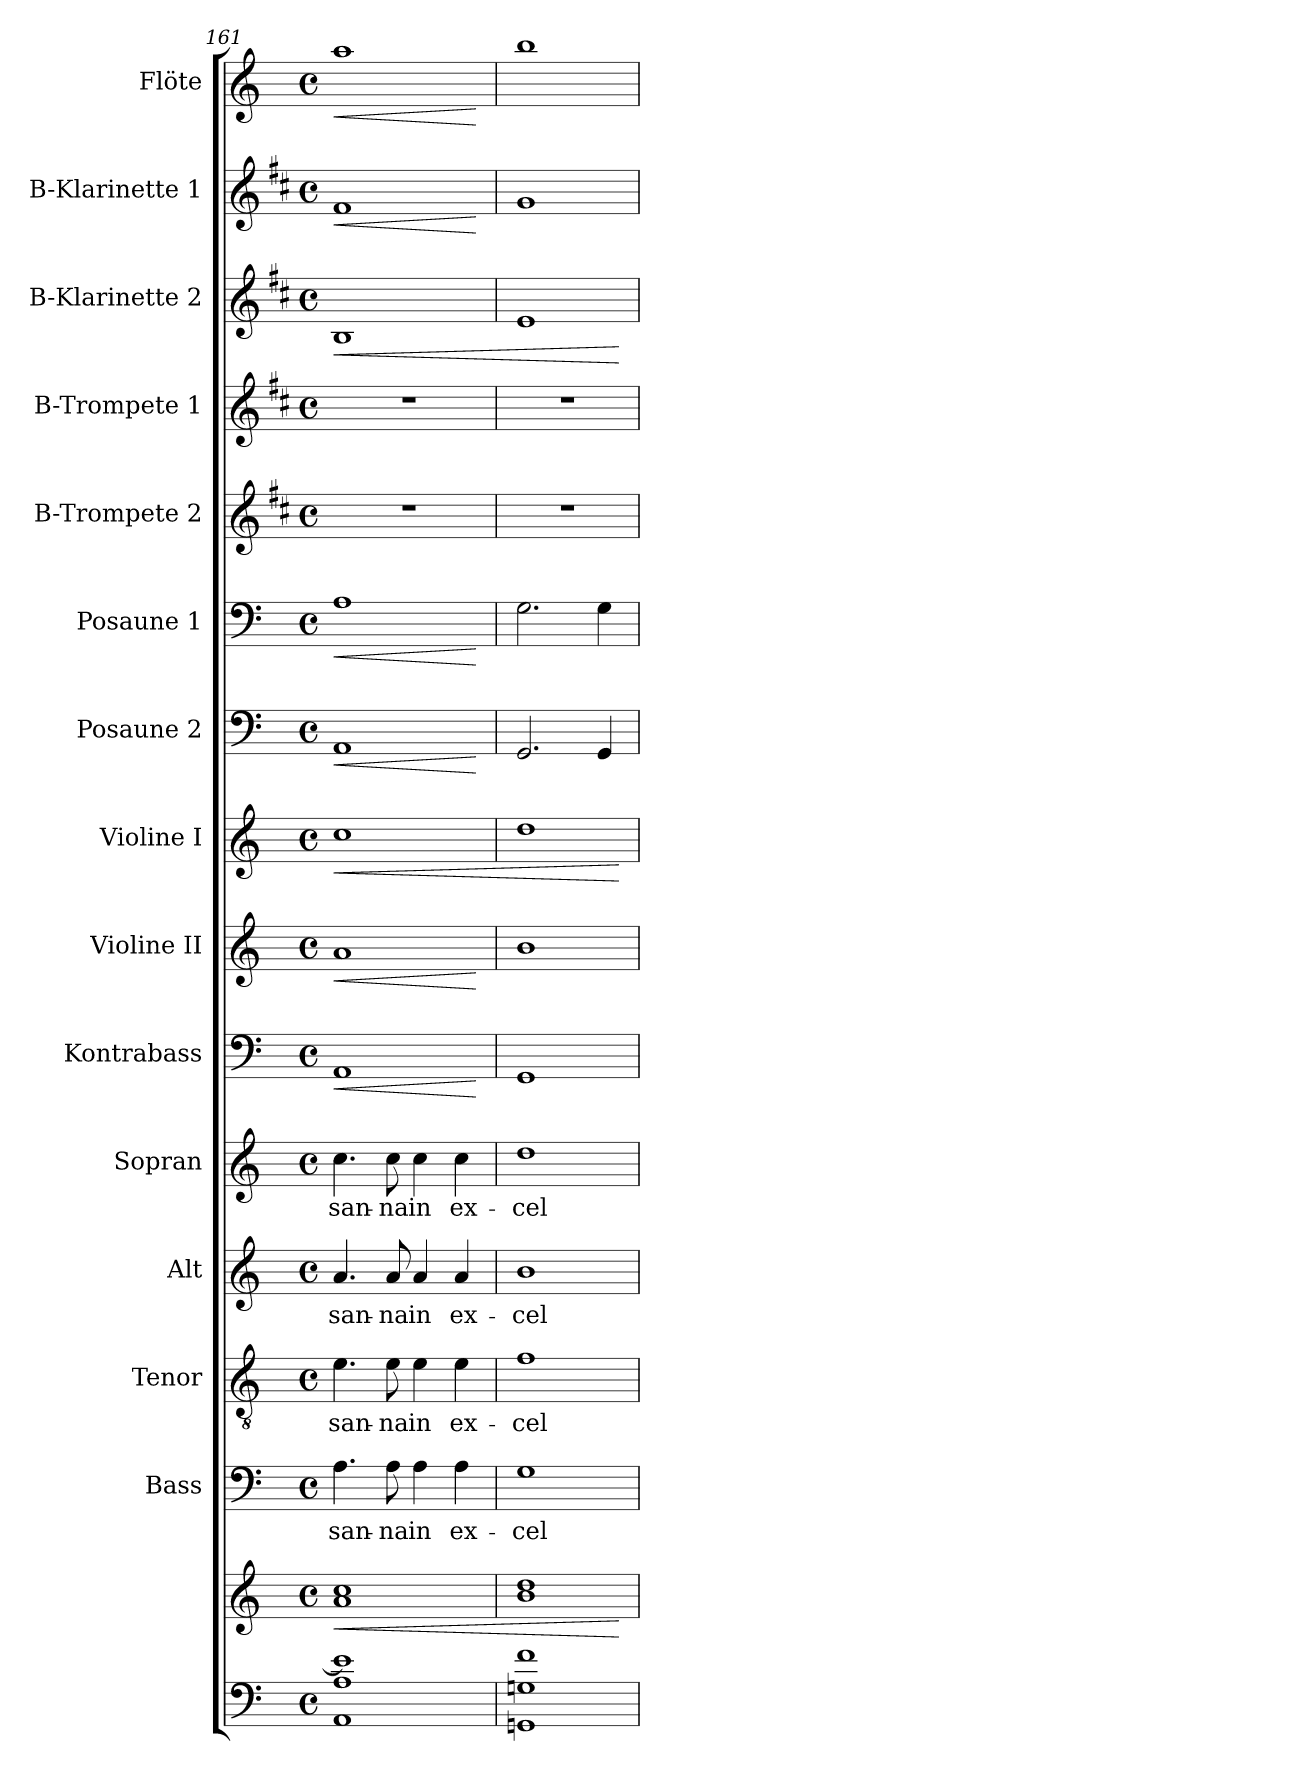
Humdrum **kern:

**kern	**kern	**dynam	**kern	**text	**kern	**text	**kern	**text	**kern	**text	**kern	**dynam	**kern	**dynam	**kern	**dynam	**kern	**dynam	**kern	**dynam	**kern	**kern	**kern	**dynam	**kern	**dynam	**kern	**dynam
*part15	*part15	*part15	*part14	*part14	*part13	*part13	*part12	*part12	*part11	*part11	*part10	*part10	*part9	*part9	*part8	*part8	*part7	*part7	*part6	*part6	*part5	*part4	*part3	*part3	*part2	*part2	*part1	*part1
*staff16	*staff15	*staff15/16	*staff14	*staff14	*staff13	*staff13	*staff12	*staff12	*staff11	*staff11	*staff10	*staff10	*staff9	*staff9	*staff8	*staff8	*staff7	*staff7	*staff6	*staff6	*staff5	*staff4	*staff3	*staff3	*staff2	*staff2	*staff1	*staff1
*	*	*	*I"Bass	*	*I"Tenor	*	*I"Alt	*	*I"Sopran	*	*I"Kontrabass	*	*I"Violine II	*	*I"Violine I	*	*I"Posaune 2	*	*I"Posaune 1	*	*I"B-Trompete 2	*I"B-Trompete 1	*I"B-Klarinette 2	*	*I"B-Klarinette 1	*	*I"Flöte	*
*	*	*	*I'B.	*	*I'T.	*	*I'A.	*	*I'S.	*	*I'Kb.	*	*I'Vl. II	*	*I'Vl. I	*	*I'Pos. 2	*	*I'Pos. 1	*	*I'B Trp. 2	*I'B Trp. 1	*I'B Kl. 2	*	*I'B Kl. 1	*	*I'Fl.	*
*clefF4	*clefG2	*	*clefF4	*	*clefGv2	*	*clefG2	*	*clefG2	*	*clefF4	*	*clefG2	*	*clefG2	*	*clefF4	*	*clefF4	*	*clefG2	*clefG2	*clefG2	*	*clefG2	*	*clefG2	*
*	*	*	*	*	*	*	*	*	*	*	*ITrd7c12	*	*	*	*	*	*	*	*	*	*ITrd1c2	*ITrd1c2	*ITrd1c2	*	*ITrd1c2	*	*	*
*k[]	*k[]	*	*k[]	*	*k[]	*	*k[]	*	*k[]	*	*k[]	*	*k[]	*	*k[]	*	*k[]	*	*k[]	*	*k[]	*k[]	*k[]	*	*k[]	*	*k[]	*
*C:	*C:	*	*C:	*	*C:	*	*C:	*	*C:	*	*C:	*	*C:	*	*C:	*	*C:	*	*C:	*	*C:	*C:	*C:	*	*C:	*	*C:	*
*M4/4	*M4/4	*	*M4/4	*	*M4/4	*	*M4/4	*	*M4/4	*	*M4/4	*	*M4/4	*	*M4/4	*	*M4/4	*	*M4/4	*	*M4/4	*M4/4	*M4/4	*	*M4/4	*	*M4/4	*
*met(c)	*met(c)	*	*met(c)	*	*met(c)	*	*met(c)	*	*met(c)	*	*met(c)	*	*met(c)	*	*met(c)	*	*met(c)	*	*met(c)	*	*met(c)	*met(c)	*met(c)	*	*met(c)	*	*met(c)	*
=161	=161	=161	=161	=161	=161	=161	=161	=161	=161	=161	=161	=161	=161	=161	=161	=161	=161	=161	=161	=161	=161	=161	=161	=161	=161	=161	=161	=161
*^	*	*	*	*	*	*	*	*	*	*	*	*	*	*	*	*	*	*	*	*	*	*	*	*	*	*	*	*
!	!	!	!LO:HP:b	!	!LO:LY:b	!	!LO:LY:b	!	!LO:LY:b	!	!LO:LY:b	!	!LO:HP:b	!	!LO:HP:b	!	!LO:HP:b	!	!LO:HP:b	!	!LO:HP:b	!	!	!	!LO:HP:b	!	!LO:HP:b	!	!LO:HP:b
*	*	*^	*	*	*	*	*	*	*	*	*	*	*	*	*	*	*	*	*	*	*	*	*	*	*	*	*	*	*
1e]	1AA 1A	1cc	1a	<	4.A\	-san-	4.e\	-san-	4.a/	-san-	4.cc\	-san-	1AAA	<	1a	<	1cc	<	1AA	<	1A	<	1r	1r	1A	<	1e	<	1aa	<
!	!	!	!	!	!	!LO:LY:b	!	!LO:LY:b	!	!LO:LY:b	!	!LO:LY:b	!	!	!	!	!	!	!	!	!	!	!	!	!	!	!	!	!	!
.	.	.	.	.	8A\	-na	8e\	-na	8a/	-na	8cc\	-na	.	.	.	.	.	.	.	.	.	.	.	.	.	.	.	.	.	.
!	!	!	!	!	!	!LO:LY:b	!	!LO:LY:b	!	!LO:LY:b	!	!LO:LY:b	!	!	!	!	!	!	!	!	!	!	!	!	!	!	!	!	!	!
.	.	.	.	.	4A\	in	4e\	in	4a/	in	4cc\	in	.	.	.	.	.	.	.	.	.	.	.	.	.	.	.	.	.	.
!	!	!	!	!	!	!LO:LY:b	!	!LO:LY:b	!	!LO:LY:b	!	!LO:LY:b	!	!	!	!	!	!	!	!	!	!	!	!	!	!	!	!	!	!
.	.	.	.	.	4A\	ex-	4e\	ex-	4a/	ex-	4cc\	ex-	.	.	.	.	.	.	.	.	.	.	.	.	.	.	.	.	.	.
*v	*v	*	*	*	*	*	*	*	*	*	*	*	*	*	*	*	*	*	*	*	*	*	*	*	*	*	*	*	*	*
*	*v	*v	*	*	*	*	*	*	*	*	*	*	*	*	*	*	*	*	*	*	*	*	*	*	*	*	*	*	*
.	.	.	.	.	.	.	.	.	.	.	.	[	.	[	.	.	.	[	.	[	.	.	.	.	.	[	.	[
=162	=162	=162	=162	=162	=162	=162	=162	=162	=162	=162	=162	=162	=162	=162	=162	=162	=162	=162	=162	=162	=162	=162	=162	=162	=162	=162	=162	=162
*^	*^	*	*	*	*	*	*	*	*	*	*	*	*	*	*	*	*	*	*	*	*	*	*	*	*	*	*	*
!	!	!	!	!	!	!LO:LY:b	!	!LO:LY:b	!	!LO:LY:b	!	!LO:LY:b	!	!	!	!	!	!	!	!	!	!	!	!	!	!	!	!	!	!
1f	1GGn 1Gn	1dd	1b	.	1G	-cel-	1f	-cel-	1b	-cel-	1dd	-cel-	1GGG	.	1b	.	1dd	.	2.GG/	.	2.G\	.	1r	1r	1d	.	1f	.	1bb	.
.	.	.	.	.	.	.	.	.	.	.	.	.	.	.	.	.	.	.	4GG/	.	4G\	.	.	.	.	.	.	.	.	.
*v	*v	*	*	*	*	*	*	*	*	*	*	*	*	*	*	*	*	*	*	*	*	*	*	*	*	*	*	*	*	*
*	*v	*v	*	*	*	*	*	*	*	*	*	*	*	*	*	*	*	*	*	*	*	*	*	*	*	*	*	*	*
.	.	[	.	.	.	.	.	.	.	.	.	.	.	.	.	[	.	.	.	.	.	.	.	[	.	.	.	.
=	=	=	=	=	=	=	=	=	=	=	=	=	=	=	=	=	=	=	=	=	=	=	=	=	=	=	=	=
*-	*-	*-	*-	*-	*-	*-	*-	*-	*-	*-	*-	*-	*-	*-	*-	*-	*-	*-	*-	*-	*-	*-	*-	*-	*-	*-	*-	*-
